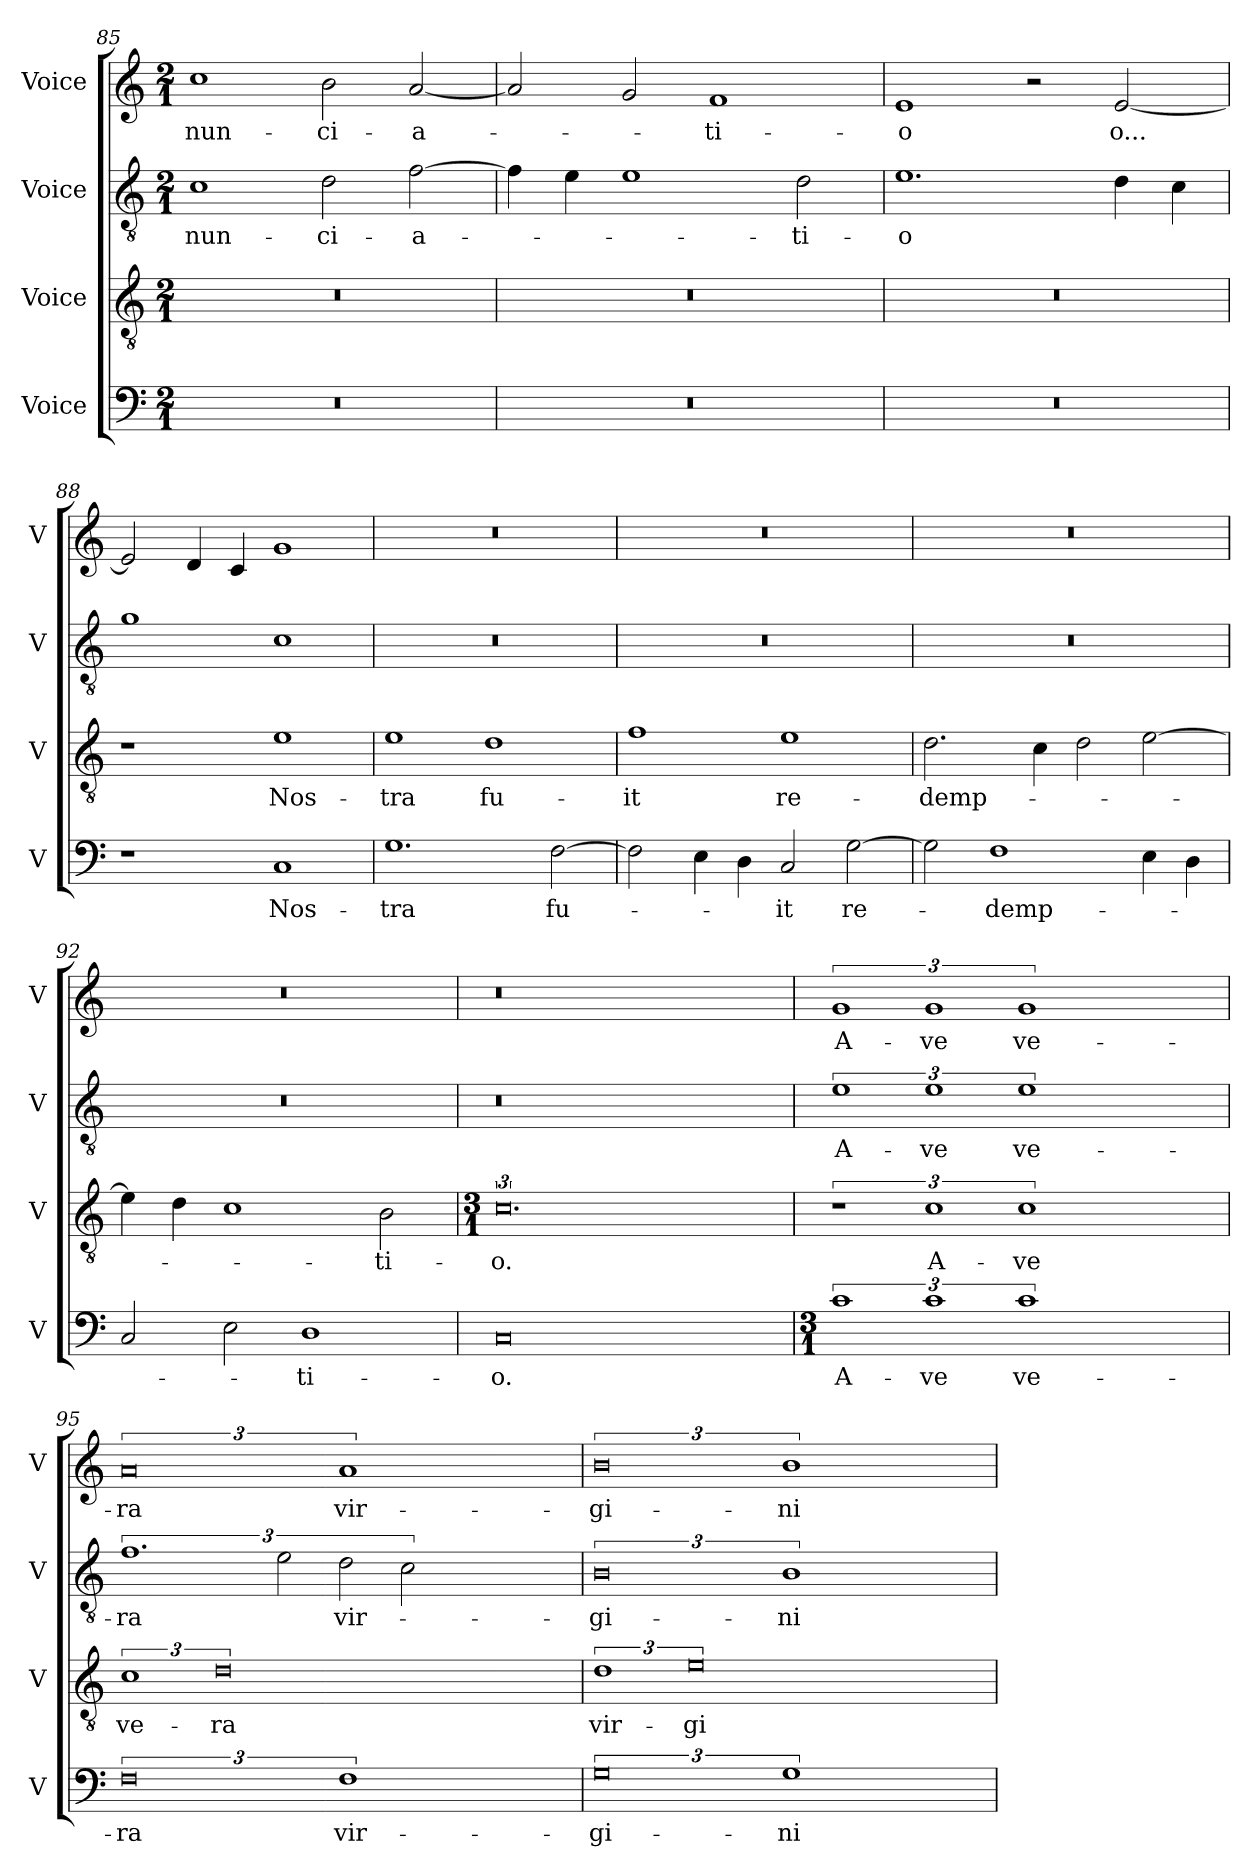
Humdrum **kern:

**kern	**text	**kern	**text	**kern	**text	**kern	**text
*part4	*part4	*part3	*part3	*part2	*part2	*part1	*part1
*staff4	*staff4	*staff3	*staff3	*staff2	*staff2	*staff1	*staff1
*I"Voice	*	*I"Voice	*	*I"Voice	*	*I"Voice	*
*I'V	*	*I'V	*	*I'V	*	*I'V	*
*clefF4	*	*clefGv2	*	*clefGv2	*	*clefG2	*
*k[]	*	*k[]	*	*k[]	*	*k[]	*
*M2/1	*	*M2/1	*	*M2/1	*	*M2/1	*
=85	=85	=85	=85	=85	=85	=85	=85
!	!	!	!	!	!LO:LY:b	!	!LO:LY:b
0r	.	0r	.	1c	-nun-	1cc	-nun-
!	!	!	!	!	!LO:LY:b	!	!LO:LY:b
.	.	.	.	2d\	-ci-	2b\	-ci-
!	!	!	!	!	!LO:LY:b	!	!LO:LY:b
.	.	.	.	[2f\	-a-	[2a/	-a-
!!LO:LB:g=z
=86	=86	=86	=86	=86	=86	=86	=86
0r	.	0r	.	4f\]	.	2a/]	.
.	.	.	.	4e\	.	.	.
.	.	.	.	1e	.	2g/	.
!	!	!	!	!	!	!	!LO:LY:b
.	.	.	.	.	.	1f	-ti-
!	!	!	!	!	!LO:LY:b	!	!
.	.	.	.	2d\	-ti-	.	.
=87	=87	=87	=87	=87	=87	=87	=87
!	!	!	!	!	!LO:LY:b	!	!LO:LY:b
0r	.	0r	.	1.e	-o	1e	-o
.	.	.	.	.	.	2r	.
!	!	!	!	!	!	!	!LO:LY:b
.	.	.	.	4d\	.	[2e/	o...
.	.	.	.	4c\	.	.	.
=88	=88	=88	=88	=88	=88	=88	=88
1r	.	1r	.	1g	.	2e/]	.
.	.	.	.	.	.	4d/	.
.	.	.	.	.	.	4c/	.
!	!LO:LY:b	!	!LO:LY:b	!	!	!	!
1C	Nos-	1e	Nos-	1c	.	1g	.
=89	=89	=89	=89	=89	=89	=89	=89
!	!LO:LY:b	!	!LO:LY:b	!	!	!	!
1.G	-tra	1e	-tra	0r	.	0r	.
!	!	!	!LO:LY:b	!	!	!	!
.	.	1d	fu-	.	.	.	.
!	!LO:LY:b	!	!	!	!	!	!
[2F\	fu-	.	.	.	.	.	.
!!LO:PB:g=z
=90	=90	=90	=90	=90	=90	=90	=90
!	!	!	!LO:LY:b	!	!	!	!
2F\]	.	1f	-it	0r	.	0r	.
4E\	.	.	.	.	.	.	.
4D\	.	.	.	.	.	.	.
!	!LO:LY:b	!	!LO:LY:b	!	!	!	!
2C/	-it	1e	re-	.	.	.	.
!	!LO:LY:b	!	!	!	!	!	!
[2G\	re-	.	.	.	.	.	.
=91	=91	=91	=91	=91	=91	=91	=91
!	!	!	!LO:LY:b	!	!	!	!
2G\]	.	2.d\	-demp-	0r	.	0r	.
!	!LO:LY:b	!	!	!	!	!	!
1F	-demp-	.	.	.	.	.	.
.	.	4c\	.	.	.	.	.
.	.	2d\	.	.	.	.	.
4E\	.	[2e\	.	.	.	.	.
4D\	.	.	.	.	.	.	.
=92	=92	=92	=92	=92	=92	=92	=92
2C/	.	4e\]	.	0r	.	0r	.
.	.	4d\	.	.	.	.	.
2E\	.	1c	.	.	.	.	.
!	!LO:LY:b	!	!	!	!	!	!
1D	-ti-	.	.	.	.	.	.
!	!	!	!LO:LY:b	!	!	!	!
.	.	2B\	-ti-	.	.	.	.
!!LO:LB:g=z
=93	=93	=93	=93	=93	=93	=93	=93
*	*	*M3/1	*	*	*	*	*
!	!LO:LY:b	!	!LO:LY:b	!	!	!	!
0C	-o.	3%4.c	-o.	0r	.	0r	.
1ryy	.	1ryy	.	1ryy	.	1ryy	.
=94	=94	=94	=94	=94	=94	=94	=94
*M3/1	*	*	*	*	*	*	*
!	!LO:LY:b	!	!	!	!LO:LY:b	!	!LO:LY:b
3%2c	A-	3%2r	.	3%2e	A-	3%2g	A-
!	!LO:LY:b	!	!LO:LY:b	!	!LO:LY:b	!	!LO:LY:b
3%2c	-ve	3%2c	A-	3%2e	-ve	3%2g	-ve
!	!LO:LY:b	!	!LO:LY:b	!	!LO:LY:b	!	!LO:LY:b
3%2c	ve-	3%2c	-ve	3%2e	ve-	3%2g	ve-
1ryy	.	1ryy	.	1ryy	.	1ryy	.
=95	=95	=95	=95	=95	=95	=95	=95
!	!LO:LY:b	!	!LO:LY:b	!	!LO:LY:b	!	!LO:LY:b
3%4F	-ra	3%2c	ve-	3%2.f	-ra	3%4a	-ra
!	!	!	!LO:LY:b	!	!	!	!
.	.	3%4d	-ra	.	.	.	.
.	.	.	.	3e\	.	.	.
!	!LO:LY:b	!	!	!	!LO:LY:b	!	!LO:LY:b
3%2F	vir-	.	.	3d\	vir-	3%2a	vir-
.	.	.	.	3c\	.	.	.
1ryy	.	1ryy	.	1ryy	.	1ryy	.
!!LO:LB:g=z
=96	=96	=96	=96	=96	=96	=96	=96
!	!LO:LY:b	!	!LO:LY:b	!	!LO:LY:b	!	!LO:LY:b
3%4G	-gi-	3%2d	vir-	3%4B	-gi-	3%4b	-gi-
!	!	!	!LO:LY:b	!	!	!	!
.	.	3%4e	-gi-	.	.	.	.
!	!LO:LY:b	!	!	!	!LO:LY:b	!	!LO:LY:b
3%2G	-ni-	.	.	3%2B	-ni-	3%2b	-ni-
1ryy	.	1ryy	.	1ryy	.	1ryy	.
=	=	=	=	=	=	=	=
*-	*-	*-	*-	*-	*-	*-	*-
